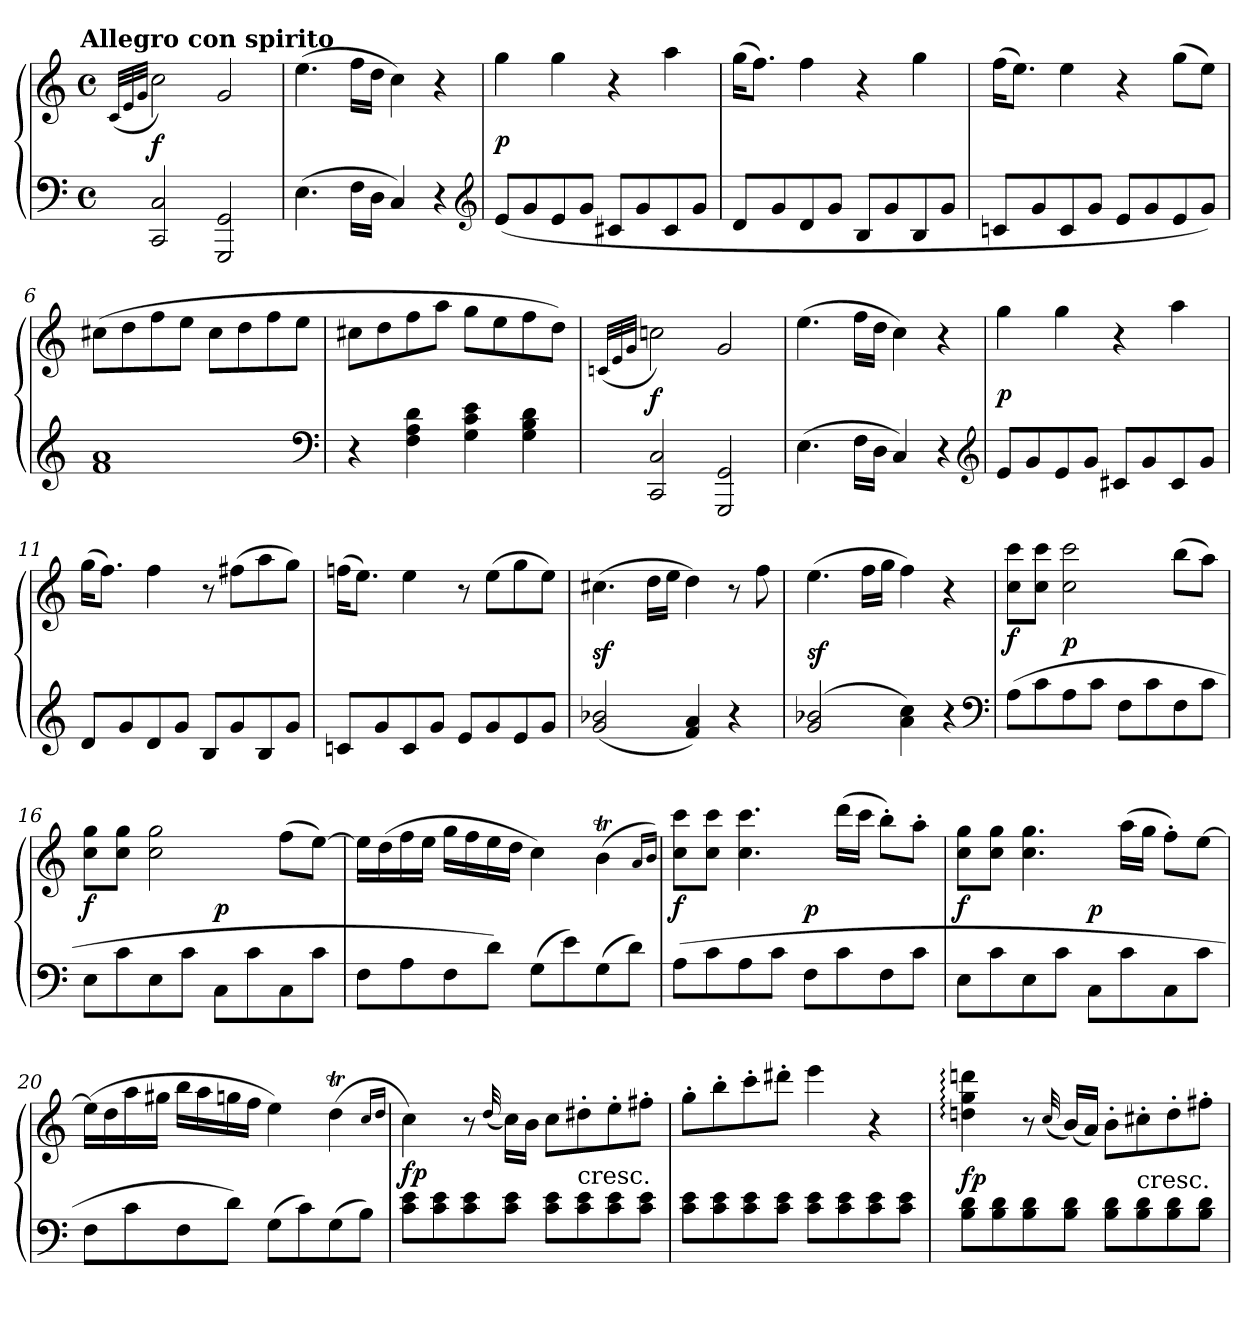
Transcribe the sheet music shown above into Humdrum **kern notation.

**kern	**kern	**dynam
*part1	*part1	*part1
*staff2	*staff1	*staff1/2
*clefF4	*clefG2	*
*k[]	*k[]	*
*C:	*C:	*
!!LO:TX:omd:t=Allegro con spirito
*M4/4	*M4/4	*
*met(c)	*met(c)	*
*MM160	*MM160	*
=1	=1	=1
.	(>32qcLLL	.
.	32qe	.
.	32qgJJJ	.
2CC 2C	2cc)	f
2GGG 2GG	2g	.
=2	=2	=2
(4.E	(4.ee	.
16FLL	16ffLL	.
16DJJ	16ddJJ	.
4C)	4cc)	.
4r	4r	.
*clefG2	*	*
=3	=3	=3
(8eL	4gg	p
8g	.	.
8e	4gg	.
8gJ	.	.
8c#XL	4r	.
8g	.	.
8c#	4aa	.
8gJ	.	.
=4	=4	=4
8dL	(16ggKL	.
.	8.ffJ)	.
8g	.	.
8d	4ff	.
8gJ	.	.
8BL	4r	.
8g	.	.
8B	4gg	.
8gJ	.	.
=5	=5	=5
8cnL	(16ffKL	.
.	8.eeJ)	.
8g	.	.
8c	4ee	.
8gJ	.	.
8eL	4r	.
8g	.	.
8e	(8ggL	.
8gJ)	8eeJ)	.
=6	=6	=6
1f 1a	(8cc#XL	.
.	8dd	.
.	8ff	.
.	8eeJ	.
.	8cc#L	.
.	8dd	.
.	8ff	.
.	8eeJ	.
*clefF4	*	*
=7	=7	=7
4r	8cc#XL	.
.	8dd	.
4F 4A 4d	8ff	.
.	8aaJ	.
4G 4c 4e	8ggL	.
.	8ee	.
4G 4B 4d	8ff	.
.	8ddJ)	.
=8	=8	=8
.	(>32qcnLLL	.
.	32qe	.
.	32qgJJJ	.
2CC 2C	2ccn)	f
2GGG 2GG	2g	.
=9	=9	=9
(4.E	(4.ee	.
16FLL	16ffLL	.
16DJJ	16ddJJ	.
4C)	4cc)	.
4r	4r	.
*clefG2	*	*
=10	=10	=10
8eL	4gg	p
8g	.	.
8e	4gg	.
8gJ	.	.
8c#XL	4r	.
8g	.	.
8c#	4aa	.
8gJ	.	.
=11	=11	=11
8dL	(16ggKL	.
.	8.ffJ)	.
8g	.	.
8d	4ff	.
8gJ	.	.
8BL	8r	.
8g	(8ff#XL	.
8B	8aa	.
8gJ	8ggJ)	.
=12	=12	=12
8cnL	(16ffnKL	.
.	8.eeJ)	.
8g	.	.
8c	4ee	.
8gJ	.	.
8eL	8r	.
8g	(8eeL	.
8e	8gg	.
8gJ	8eeJ)	.
=13	=13	=13
(2g 2b-X	(4.cc#X	sf
.	16ddLL	.
.	16eeJJ	.
4f 4a)	4dd)	.
4r	8r	.
.	8ff	.
=14	=14	=14
(2g 2b-X	(4.ee	sf
.	16ffLL	.
.	16ggJJ	.
4a 4cc)	4ff)	.
4r	4r	.
*clefF4	*	*
=15	=15	=15
(8AL	8cc 8cccL	f
8c	8cc 8cccJ	.
8A	2cc 2ccc	p
8cJ	.	.
8FL	.	.
8c	.	.
8F	(8bbL	.
8cJ	8aaJ)	.
=16	=16	=16
*	*^	*
8EL	8cc 8ggL	2ryy	f
8c	8cc 8ggJ	.	.
8E	2cc 2gg	.	.
8cJ	.	.	.
8CL	.	2ryy	p
8c	.	.	.
8C	(8ffL	.	.
8cJ	[8eeJ)	.	.
*	*v	*v	*
=17	=17	=17
8FL	16eeLL]	.
.	(16dd	.
8A	16ff	.
.	16eeJJ	.
8F	16ggLL	.
.	16ff	.
8dJ)	16ee	.
.	16ddJJ	.
(8GL	4cc)	.
8e)	.	.
(8G	(<4bt	.
8dJ)	.	.
.	16qaLL	.
.	16qbJJ)	.
=18	=18	=18
*	*^	*
(8AL	8cc 8cccL	2ryy	f
8c	8cc 8cccJ	.	.
8A	4.cc 4.ccc	.	.
8cJ	.	.	.
8FL	.	2ryy	p
8c	(16dddLL	.	.
.	16cccJJ	.	.
8F	8bb'L)	.	.
8cJ	8aa'J	.	.
=19	=19	=19	=19
8EL	8cc 8ggL	2ryy	f
8c	8cc 8ggJ	.	.
8E	4.cc 4.gg	.	.
8cJ	.	.	.
8CL	.	2ryy	p
8c	(16aaLL	.	.
.	16ggJJ	.	.
8C	8ff'L)	.	.
8cJ	[8eeJ	.	.
*	*v	*v	*
=20	=20	=20
8FL	(16eeLL]	.
.	16dd	.
8c	16aa	.
.	16gg#XJJ	.
8F	16bbLL	.
.	16aa	.
8dJ)	16ggn	.
.	16ffJJ	.
(8GL	4ee)	.
8c)	.	.
(8G	(4ddT	.
8BJ)	.	.
.	16qccLL	.
.	16qddJJ	.
=21	=21	=21
8c 8eL	4cc)	fp
8c 8e	.	.
8c 8e	8r	.
.	(32qqdd	.
8c 8eJ	16ccLL)	.
.	16bJJ	.
8c 8eL	8ccL	.
!	!LO:TX:c:t=cresc.	!
8c 8e	8dd#X'	.
8c 8e	8ee'	.
8c 8eJ	8ff#X'J	.
=22	=22	=22
8c 8eL	8gg'L	.
8c 8e	8bb'	.
8c 8e	8ccc'	.
8c 8eJ	8ddd#X'J	.
8c 8eL	4eee	.
8c 8e	.	.
8c 8e	4r	.
8c 8eJ	.	.
=23	=23	=23
8B 8dL	4ddn: 4gg: 4dddn:	fp
8B 8d	.	.
8B 8d	8r	.
.	(32qqcc	.
8B 8dJ	(16bLL)	.
.	16aJJ)	.
8B 8dL	8b'L	.
!	!LO:TX:c:t=cresc.	!
8B 8d	8cc#X'	.
8B 8d	8dd'	.
8B 8dJ	8ff#X'J	.
=	=	=
*-	*-	*-
